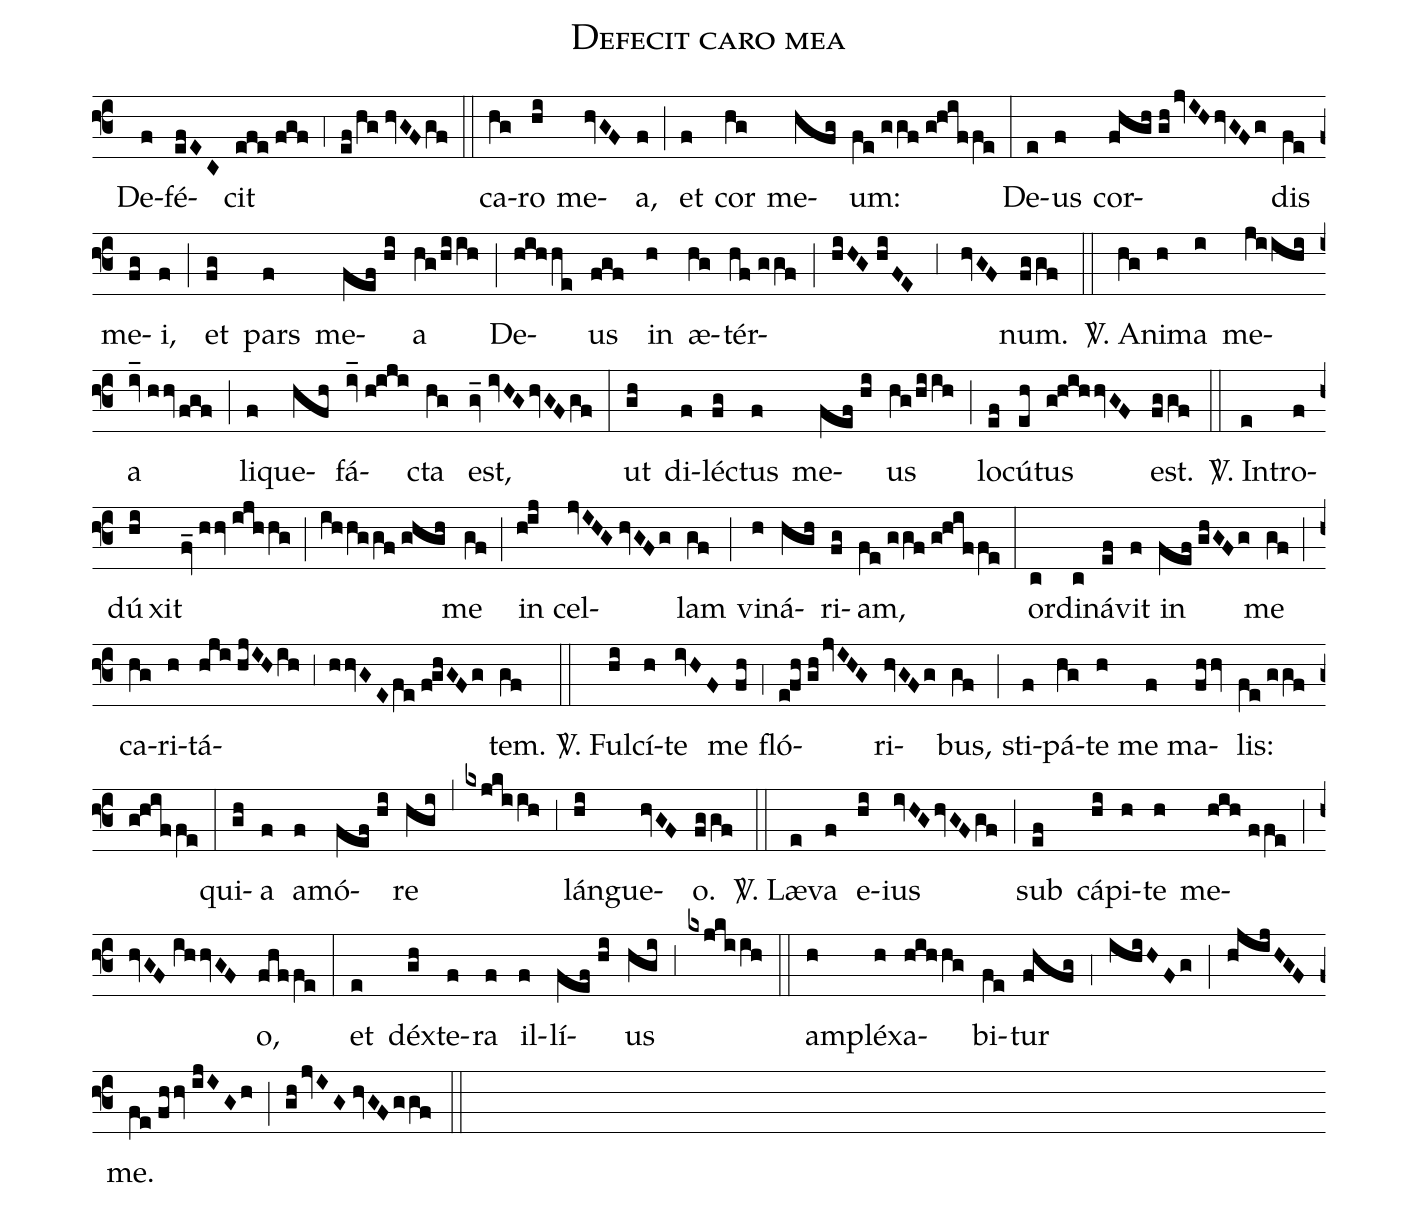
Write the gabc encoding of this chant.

name:Defecit caro mea;
mode:II;
office-part:Tractus;
%%
(f3) () De(f)fé(efEC)cit(efe//fgf) (,4) (ef/hg//hvGF/gf) (::) ca(hg)ro(hi) me(hvGF)a,(f) (;) et(f) cor(hg) me(hfg)um:(fe//ggf//g!hiffe) (:) De(e)us(f) cor(fhgh//gh/jvIH/hvGFg)dis(fe) me(fg)i,(f) (;) et(fg) pars(f) me(fef//hi)a(hg/hiih) (;) De(hihhe)us(fgf) in(h) æ(hg)tér(hf//ggf)(;)(hiHG//hiFE,3hvGF)num.(fggf) (::) <sp>V/</sp>. A(hg)ni(h)ma(i) me(jiihi)a(iv_//hhv/fgf) (;) li(f)que(hfh)fá(iv_//h!iji)cta(hg) est,(gv_//ivHG/hvGF/gf) (:) ut(gh) di(f)lé(fg)ctus(f) me(fef//hi)us(hg/hiih) (;) lo(ef)cú(eh)tus(g!hihhvGF) est.(fggf) (::) <sp>V/</sp>. In(e)tro(f)dú(hi)xit() (fv_//hhv//ijhhg) (;) (ihhggf//ghgh) () me(gf) (;) in(h!ij) cel(jvIHG//hvGFg)lam(gf) (;) vi(h)ná(hgh)ri(fg)am,(fe//ggf//g!hiffe) (:) or(c)di(c)ná(ef)vit(f) in(fef//ghGFg) me(gf) (;) ca(hg)ri(h)tá(hji//hjIH/ih)(,3)(hhvGE/fe//f!ghGFg)tem.(gf) (::) <sp>V/</sp>. Ful(hi)cí(h)te(ivHF) me(fh) (,4) fló(e!fh//gh/jvIHG)ri(hvGFg)bus,(gf) (;) sti(f)pá(hg)te(h) me(f) ma(fhhv)lis:(fe//ggf//g!hiffe) (:) qui(gh)a(f) a(f)mó(fef//hi)re(hgi) (,5) (kxjkiih) (,3) lán(hi)gue(hvGF)o.(fggf) (::) <sp>V/</sp>. Læ(e)va(f) e(hi)ius(ivHG/hvGF/gf) (;) sub(ef) cá(hi)pi(h)te(h) me(hih//ffe)(;)(hvGF//ihhvGF)o,(fhffe) (:) et(e) déx(gh)te(f)ra(f) il(f)lí(fef//hi)us(hgi) (,3) (kxjkiih) (::) am(h)plé(h)xa(hihhg)bi(fe)tur(fhfg) (,4) (ihiHFg) (;) (hjijHGF) me.(fe//fhhv//ijIGh) (;) (gh/jvIG//hvGF/ggf) (::)
